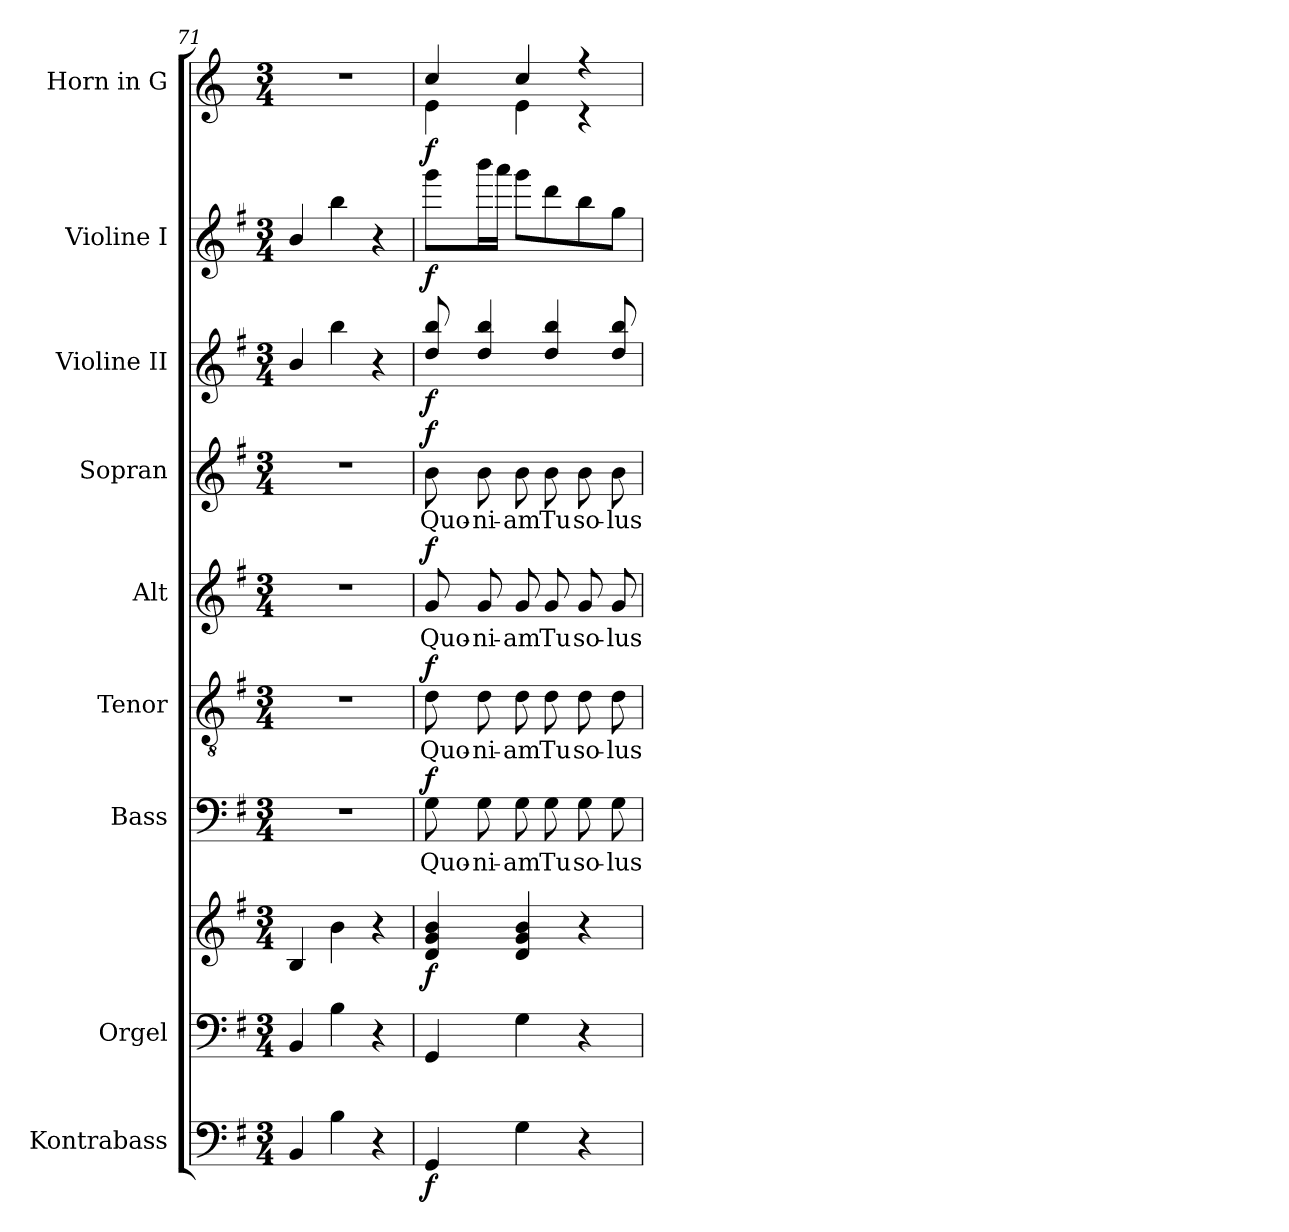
**kern	**dynam	**kern	**kern	**dynam	**kern	**text	**dynam	**kern	**text	**dynam	**kern	**text	**dynam	**kern	**text	**dynam	**kern	**dynam	**kern	**dynam	**kern	**dynam
*part9	*part9	*part8	*part8	*part8	*part7	*part7	*part7	*part6	*part6	*part6	*part5	*part5	*part5	*part4	*part4	*part4	*part3	*part3	*part2	*part2	*part1	*part1
*staff10	*staff10	*staff9	*staff8	*staff8/9	*staff7	*staff7	*staff7	*staff6	*staff6	*staff6	*staff5	*staff5	*staff5	*staff4	*staff4	*staff4	*staff3	*staff3	*staff2	*staff2	*staff1	*staff1
*I"Kontrabass	*	*I"Orgel	*	*	*I"Bass	*	*	*I"Tenor	*	*	*I"Alt	*	*	*I"Sopran	*	*	*I"Violine II	*	*I"Violine I	*	*I"Horn in G	*
*I'Kb.	*	*I'Org.	*	*	*I'B	*	*	*I'T	*	*	*I'A	*	*	*I'S	*	*	*I'Vl. II	*	*I'Vl. I	*	*I'Hrn.	*
*clefF4	*	*clefF4	*clefG2	*	*clefF4	*	*	*clefGv2	*	*	*clefG2	*	*	*clefG2	*	*	*clefG2	*	*clefG2	*	*clefG2	*
*ITrd7c12	*	*	*	*	*	*	*	*	*	*	*	*	*	*	*	*	*ITrd7c12	*	*ITrd7c12	*	*ITrd3c5	*
*k[f#]	*	*k[f#]	*k[f#]	*	*k[f#]	*	*	*k[f#]	*	*	*k[f#]	*	*	*k[f#]	*	*	*k[f#]	*	*k[f#]	*	*k[f#]	*
*G:	*	*G:	*G:	*	*G:	*	*	*G:	*	*	*G:	*	*	*G:	*	*	*G:	*	*G:	*	*G:	*
*M3/4	*	*M3/4	*M3/4	*	*M3/4	*	*	*M3/4	*	*	*M3/4	*	*	*M3/4	*	*	*M3/4	*	*M3/4	*	*M3/4	*
=71	=71	=71	=71	=71	=71	=71	=71	=71	=71	=71	=71	=71	=71	=71	=71	=71	=71	=71	=71	=71	=71	=71
4BBB/	.	4BB/	4B/	.	2.r	.	.	2.r	.	.	2.r	.	.	2.r	.	.	4B/	.	4B/	.	2.r	.
4BB\	.	4B\	4b\	.	.	.	.	.	.	.	.	.	.	.	.	.	4b\	.	4b\	.	.	.
4r	.	4r	4r	.	.	.	.	.	.	.	.	.	.	.	.	.	4r	.	4r	.	.	.
=72	=72	=72	=72	=72	=72	=72	=72	=72	=72	=72	=72	=72	=72	=72	=72	=72	=72	=72	=72	=72	=72	=72
!	!LO:DY:b	!	!	!LO:DY:b	!	!LO:LY:b	!LO:DY:a	!	!LO:LY:b	!LO:DY:a	!	!LO:LY:b	!LO:DY:a	!	!LO:LY:b	!LO:DY:a	!	!LO:DY:b	!	!LO:DY:b	!	!LO:DY:b
*	*	*	*	*	*	*	*	*	*	*	*	*	*	*	*	*	*	*	*	*	*^	*
4GGG/	f	4GG/	4d/ 4g/ 4b/	f	8G\	Quo-	f	8d\	Quo-	f	8g/	Quo-	f	8b\	Quo-	f	8d/ 8b/	f	8gg\L	f	4g/	4B\	f
!	!	!	!	!	!	!LO:LY:b	!	!	!LO:LY:b	!	!	!LO:LY:b	!	!	!LO:LY:b	!	!	!	!	!	!	!	!
.	.	.	.	.	8G\	-ni-	.	8d\	-ni-	.	8g/	-ni-	.	8b\	-ni-	.	4d/ 4b/	.	16bb\L	.	.	.	.
.	.	.	.	.	.	.	.	.	.	.	.	.	.	.	.	.	.	.	16aa\JJ	.	.	.	.
!	!	!	!	!	!	!LO:LY:b	!	!	!LO:LY:b	!	!	!LO:LY:b	!	!	!LO:LY:b	!	!	!	!	!	!	!	!
4GG\	.	4G\	4d/ 4g/ 4b/	.	8G\	-am	.	8d\	-am	.	8g/	-am	.	8b\	-am	.	.	.	8gg\L	.	4g/	4B\	.
!	!	!	!	!	!	!LO:LY:b	!	!	!LO:LY:b	!	!	!LO:LY:b	!	!	!LO:LY:b	!	!	!	!	!	!	!	!
.	.	.	.	.	8G\	Tu	.	8d\	Tu	.	8g/	Tu	.	8b\	Tu	.	4d/ 4b/	.	8dd\	.	.	.	.
!	!	!	!	!	!	!LO:LY:b	!	!	!LO:LY:b	!	!	!LO:LY:b	!	!	!LO:LY:b	!	!	!	!	!	!	!	!
4r	.	4r	4r	.	8G\	so-	.	8d\	so-	.	8g/	so-	.	8b\	so-	.	.	.	8b\	.	4r	4r	.
!	!	!	!	!	!	!LO:LY:b	!	!	!LO:LY:b	!	!	!LO:LY:b	!	!	!LO:LY:b	!	!	!	!	!	!	!	!
.	.	.	.	.	8G\	-lus	.	8d\	-lus	.	8g/	-lus	.	8b\	-lus	.	8d/ 8b/	.	8g\J	.	.	.	.
*	*	*	*	*	*	*	*	*	*	*	*	*	*	*	*	*	*	*	*	*	*v	*v	*
=	=	=	=	=	=	=	=	=	=	=	=	=	=	=	=	=	=	=	=	=	=	=
*-	*-	*-	*-	*-	*-	*-	*-	*-	*-	*-	*-	*-	*-	*-	*-	*-	*-	*-	*-	*-	*-	*-
